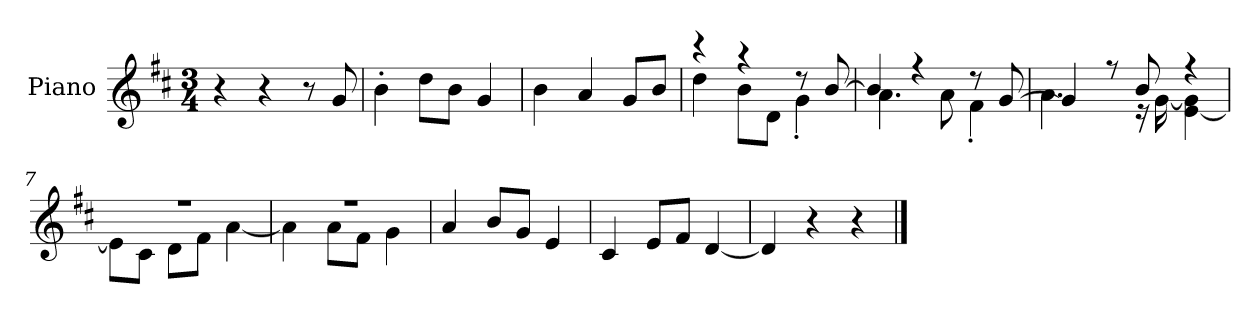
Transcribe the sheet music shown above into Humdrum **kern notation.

**kern
*part1
*staff1
*I"Piano
*I'P-no
*clefG2
*k[f#c#]
*M3/4
*MM175
=1
4r
4r
8r
8g/
=2
4b'\
8dd\L
8b\J
4g/
=3
4b\
4a/
8g/L
8b/J
=4
*^
4r	4dd\
4r	8b\L
.	8d\J
8r	4g'\
[8b/	.
=5	=5
4b/]	4.a\
4r	.
.	8a\
8r	4f#'\
[8g/	.
=6	=6
4g/]	4.a\
8r	.
8b/	16r
.	[16g\
4r	[4e\ 4g\]
!!LO:LB:g=z	!!
=7	=7
2.r	8e\L]
.	8c#\J
.	8d\L
.	8f#\J
.	[4a\
=8	=8
2.r	4a\]
.	8a\L
.	8f#\J
.	4g\
*v	*v
=9
4a/
8b/L
8g/J
4e/
=10
4c#/
8e/L
8f#/J
[4d/
=11
4d/]
4r
4r
==
*-
